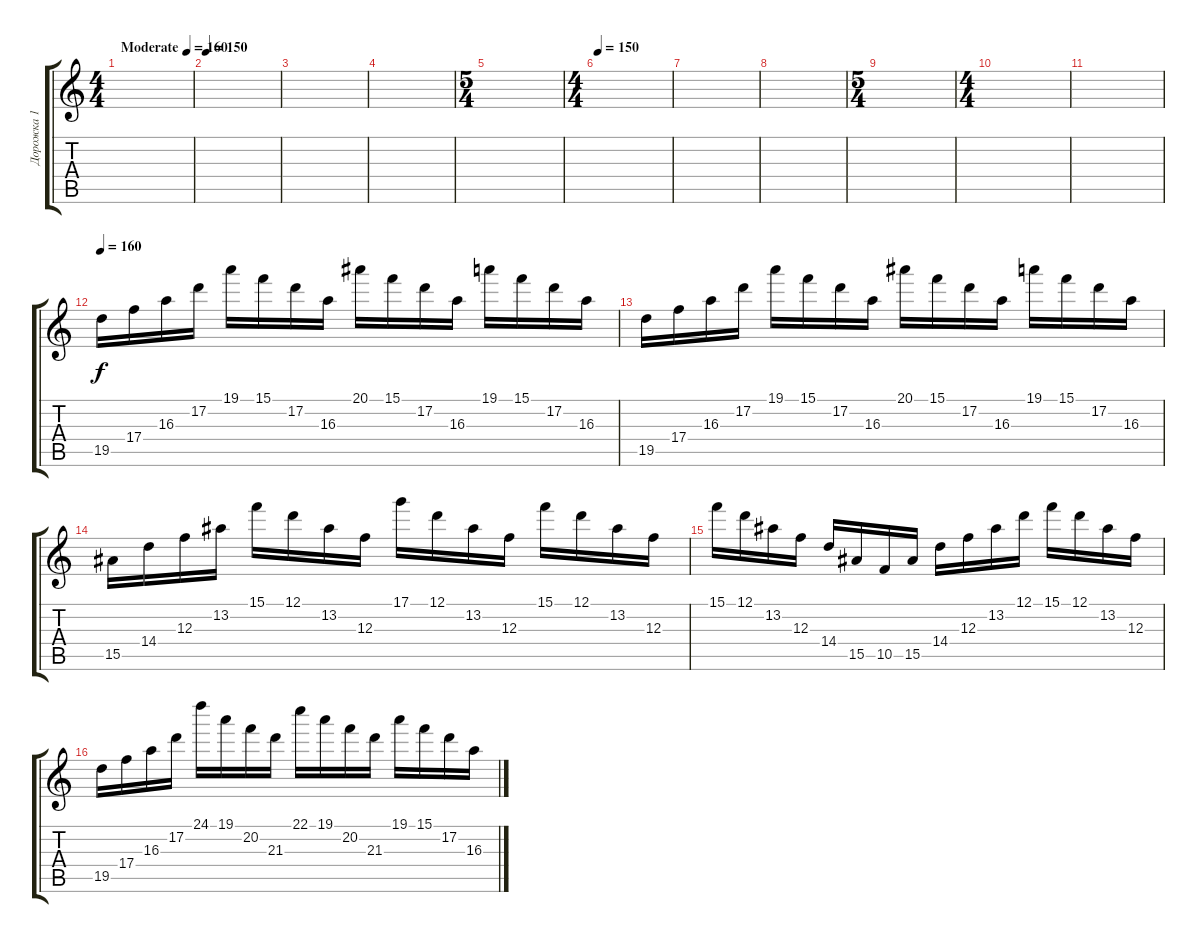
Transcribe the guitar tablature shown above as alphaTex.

\track ("Дорожка 1" "Дорожка 1") {instrument distortionguitar}
\staff {score tabs}
\tuning (D4 A3 F3 C3 G2 D2) {hide}
\ts (4 4)
\tempo (160 "Moderate")
\clef g2
\ks c
|
\tempo 150
|
|
|
\ts (5 4)
|
\ts (4 4)
\tempo 150
|
|
|
\ts (5 4)
|
\ts (4 4)
|
|
\tempo 160
19.5.16 17.4.16 16.3.16 17.2.16 19.1.16 15.1.16 17.2.16 16.3.16 20.1.16 15.1.16 17.2.16 16.3.16 19.1.16 15.1.16 17.2.16 16.3.16 |
19.5.16 17.4.16 16.3.16 17.2.16 19.1.16 15.1.16 17.2.16 16.3.16 20.1.16 15.1.16 17.2.16 16.3.16 19.1.16 15.1.16 17.2.16 16.3.16 |
15.5.16 14.4.16 12.3.16 13.2.16 15.1.16 12.1.16 13.2.16 12.3.16 17.1.16 12.1.16 13.2.16 12.3.16 15.1.16 12.1.16 13.2.16 12.3.16 |
15.1.16 12.1.16 13.2.16 12.3.16 14.4.16 15.5.16 10.5.16 15.5.16 14.4.16 12.3.16 13.2.16 12.1.16 15.1.16 12.1.16 13.2.16 12.3.16 |
19.5.16 17.4.16 16.3.16 17.2.16 24.1.16 19.1.16 20.2.16 21.3.16 22.1.16 19.1.16 20.2.16 21.3.16 19.1.16 15.1.16 17.2.16 16.3.16
